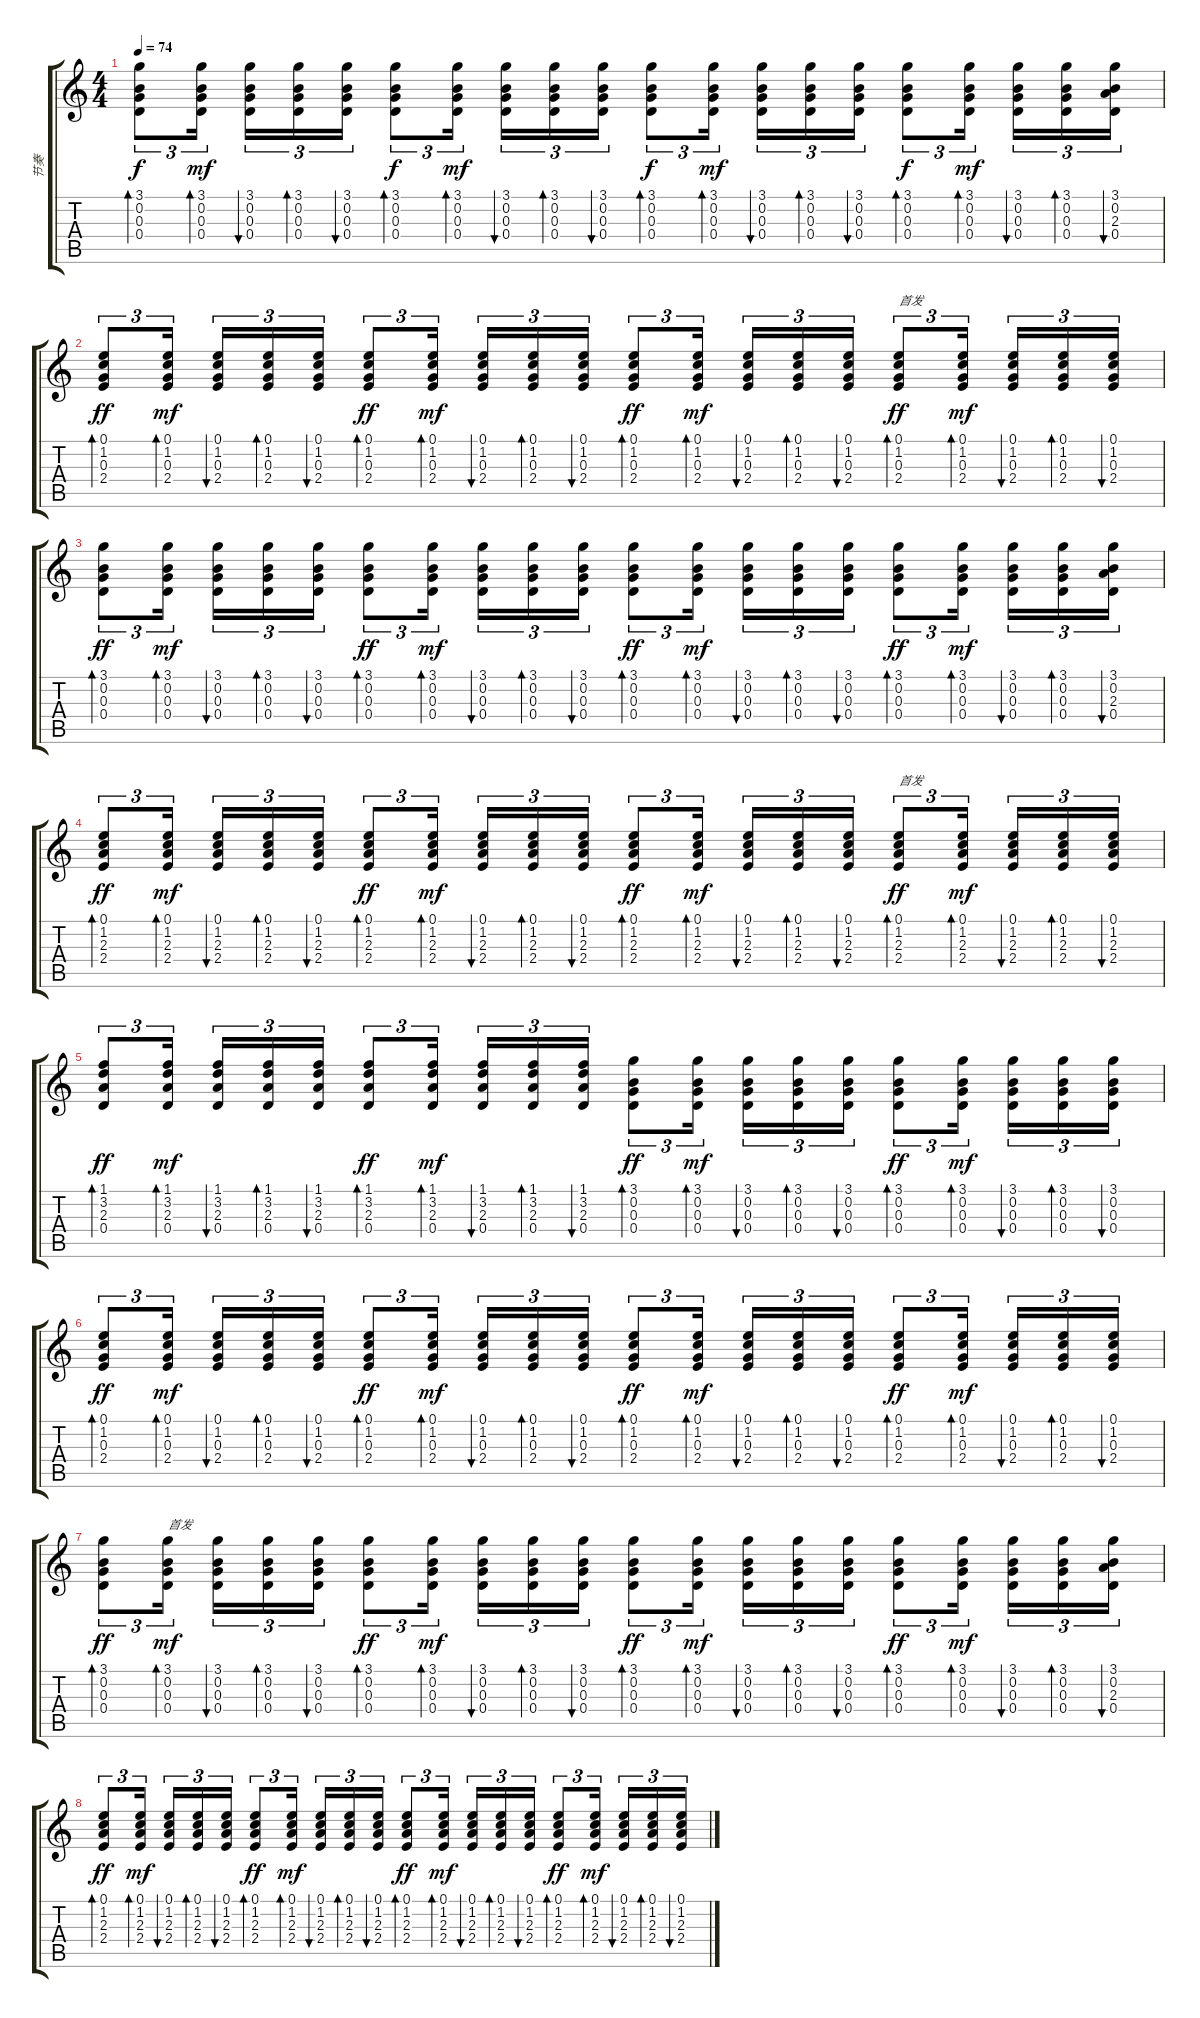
\track ("节奏" "节奏") {instrument acousticguitarsteel}
\staff {score tabs}
\tuning (E4 B3 G3 D3 A2 E2) {hide}
\ts (4 4)
\tempo 74
\clef g2
\ks c
(3.1 0.2 0.3 0.4).8{tu (3 2) bd 60 dy f} (3.1 0.2 0.3 0.4).16{tu (3 2) bd 60 dy mf} (3.1 0.2 0.3 0.4).16{tu (3 2) bu 60} (3.1 0.2 0.3 0.4).16{tu (3 2) bd 60} (3.1 0.2 0.3 0.4).16{tu (3 2) bu 60} (3.1 0.2 0.3 0.4).8{tu (3 2) bd 60 dy f} (3.1 0.2 0.3 0.4).16{tu (3 2) bd 60 dy mf} (3.1 0.2 0.3 0.4).16{tu (3 2) bu 60} (3.1 0.2 0.3 0.4).16{tu (3 2) bd 60} (3.1 0.2 0.3 0.4).16{tu (3 2) bu 60} (3.1 0.2 0.3 0.4).8{tu (3 2) bd 60 dy f} (3.1 0.2 0.3 0.4).16{tu (3 2) bd 60 dy mf} (3.1 0.2 0.3 0.4).16{tu (3 2) bu 60} (3.1 0.2 0.3 0.4).16{tu (3 2) bd 60} (3.1 0.2 0.3 0.4).16{tu (3 2) bu 60} (3.1 0.2 0.3 0.4).8{tu (3 2) bd 60 dy f} (3.1 0.2 0.3 0.4).16{tu (3 2) bd 60 dy mf} (3.1 0.2 0.3 0.4).16{tu (3 2) bu 60} (3.1 0.2 0.3 0.4).16{tu (3 2) bd 60} (3.1 0.2 2.3 0.4).16{tu (3 2) bu 60} |
(0.1 1.2 0.3 2.4).8{tu (3 2) bd 60 dy ff} (0.1 1.2 0.3 2.4).16{tu (3 2) bd 60 dy mf} (0.1 1.2 0.3 2.4).16{tu (3 2) bu 60} (0.1 1.2 0.3 2.4).16{tu (3 2) bd 60} (0.1 1.2 0.3 2.4).16{tu (3 2) bu 60} (0.1 1.2 0.3 2.4).8{tu (3 2) bd 60 dy ff} (0.1 1.2 0.3 2.4).16{tu (3 2) bd 60 dy mf} (0.1 1.2 0.3 2.4).16{tu (3 2) bu 60} (0.1 1.2 0.3 2.4).16{tu (3 2) bd 60} (0.1 1.2 0.3 2.4).16{tu (3 2) bu 60} (0.1 1.2 0.3 2.4).8{tu (3 2) bd 60 dy ff} (0.1 1.2 0.3 2.4).16{tu (3 2) bd 60 dy mf} (0.1 1.2 0.3 2.4).16{tu (3 2) bu 60} (0.1 1.2 0.3 2.4).16{tu (3 2) bd 60} (0.1 1.2 0.3 2.4).16{tu (3 2) bu 60} (0.1 1.2 0.3 2.4).8{tu (3 2) bd 60 txt "首发" dy ff} (0.1 1.2 0.3 2.4).16{tu (3 2) bd 60 dy mf} (0.1 1.2 0.3 2.4).16{tu (3 2) bu 60} (0.1 1.2 0.3 2.4).16{tu (3 2) bd 60} (0.1 1.2 0.3 2.4).16{tu (3 2) bu 60} |
(3.1 0.2 0.3 0.4).8{tu (3 2) bd 60 dy ff} (3.1 0.2 0.3 0.4).16{tu (3 2) bd 60 dy mf} (3.1 0.2 0.3 0.4).16{tu (3 2) bu 60} (3.1 0.2 0.3 0.4).16{tu (3 2) bd 60} (3.1 0.2 0.3 0.4).16{tu (3 2) bu 60} (3.1 0.2 0.3 0.4).8{tu (3 2) bd 60 dy ff} (3.1 0.2 0.3 0.4).16{tu (3 2) bd 60 dy mf} (3.1 0.2 0.3 0.4).16{tu (3 2) bu 60} (3.1 0.2 0.3 0.4).16{tu (3 2) bd 60} (3.1 0.2 0.3 0.4).16{tu (3 2) bu 60} (3.1 0.2 0.3 0.4).8{tu (3 2) bd 60 dy ff} (3.1 0.2 0.3 0.4).16{tu (3 2) bd 60 dy mf} (3.1 0.2 0.3 0.4).16{tu (3 2) bu 60} (3.1 0.2 0.3 0.4).16{tu (3 2) bd 60} (3.1 0.2 0.3 0.4).16{tu (3 2) bu 60} (3.1 0.2 0.3 0.4).8{tu (3 2) bd 60 dy ff} (3.1 0.2 0.3 0.4).16{tu (3 2) bd 60 dy mf} (3.1 0.2 0.3 0.4).16{tu (3 2) bu 60} (3.1 0.2 0.3 0.4).16{tu (3 2) bd 60} (3.1 0.2 2.3 0.4).16{tu (3 2) bu 60} |
(0.1 1.2 2.3 2.4).8{tu (3 2) bd 60 dy ff} (0.1 1.2 2.3 2.4).16{tu (3 2) bd 60 dy mf} (0.1 1.2 2.3 2.4).16{tu (3 2) bu 60} (0.1 1.2 2.3 2.4).16{tu (3 2) bd 60} (0.1 1.2 2.3 2.4).16{tu (3 2) bu 60} (0.1 1.2 2.3 2.4).8{tu (3 2) bd 60 dy ff} (0.1 1.2 2.3 2.4).16{tu (3 2) bd 60 dy mf} (0.1 1.2 2.3 2.4).16{tu (3 2) bu 60} (0.1 1.2 2.3 2.4).16{tu (3 2) bd 60} (0.1 1.2 2.3 2.4).16{tu (3 2) bu 60} (0.1 1.2 2.3 2.4).8{tu (3 2) bd 60 dy ff} (0.1 1.2 2.3 2.4).16{tu (3 2) bd 60 dy mf} (0.1 1.2 2.3 2.4).16{tu (3 2) bu 60} (0.1 1.2 2.3 2.4).16{tu (3 2) bd 60} (0.1 1.2 2.3 2.4).16{tu (3 2) bu 60} (0.1 1.2 2.3 2.4).8{tu (3 2) bd 60 txt "首发" dy ff} (0.1 1.2 2.3 2.4).16{tu (3 2) bd 60 dy mf} (0.1 1.2 2.3 2.4).16{tu (3 2) bu 60} (0.1 1.2 2.3 2.4).16{tu (3 2) bd 60} (0.1 1.2 2.3 2.4).16{tu (3 2) bu 60} |
(1.1 3.2 2.3 0.4).8{tu (3 2) bd 60 dy ff} (1.1 3.2 2.3 0.4).16{tu (3 2) bd 60 dy mf} (1.1 3.2 2.3 0.4).16{tu (3 2) bu 60} (1.1 3.2 2.3 0.4).16{tu (3 2) bd 60} (1.1 3.2 2.3 0.4).16{tu (3 2) bu 60} (1.1 3.2 2.3 0.4).8{tu (3 2) bd 60 dy ff} (1.1 3.2 2.3 0.4).16{tu (3 2) bd 60 dy mf} (1.1 3.2 2.3 0.4).16{tu (3 2) bu 60} (1.1 3.2 2.3 0.4).16{tu (3 2) bd 60} (1.1 3.2 2.3 0.4).16{tu (3 2) bu 60} (3.1 0.2 0.3 0.4).8{tu (3 2) bd 60 dy ff} (3.1 0.2 0.3 0.4).16{tu (3 2) bd 60 dy mf} (3.1 0.2 0.3 0.4).16{tu (3 2) bu 60} (3.1 0.2 0.3 0.4).16{tu (3 2) bd 60} (3.1 0.2 0.3 0.4).16{tu (3 2) bu 60} (3.1 0.2 0.3 0.4).8{tu (3 2) bd 60 dy ff} (3.1 0.2 0.3 0.4).16{tu (3 2) bd 60 dy mf} (3.1 0.2 0.3 0.4).16{tu (3 2) bu 60} (3.1 0.2 0.3 0.4).16{tu (3 2) bd 60} (3.1 0.2 0.3 0.4).16{tu (3 2) bu 60} |
(0.1 1.2 0.3 2.4).8{tu (3 2) bd 60 dy ff} (0.1 1.2 0.3 2.4).16{tu (3 2) bd 60 dy mf} (0.1 1.2 0.3 2.4).16{tu (3 2) bu 60} (0.1 1.2 0.3 2.4).16{tu (3 2) bd 60} (0.1 1.2 0.3 2.4).16{tu (3 2) bu 60} (0.1 1.2 0.3 2.4).8{tu (3 2) bd 60 dy ff} (0.1 1.2 0.3 2.4).16{tu (3 2) bd 60 dy mf} (0.1 1.2 0.3 2.4).16{tu (3 2) bu 60} (0.1 1.2 0.3 2.4).16{tu (3 2) bd 60} (0.1 1.2 0.3 2.4).16{tu (3 2) bu 60} (0.1 1.2 0.3 2.4).8{tu (3 2) bd 60 dy ff} (0.1 1.2 0.3 2.4).16{tu (3 2) bd 60 dy mf} (0.1 1.2 0.3 2.4).16{tu (3 2) bu 60} (0.1 1.2 0.3 2.4).16{tu (3 2) bd 60} (0.1 1.2 0.3 2.4).16{tu (3 2) bu 60} (0.1 1.2 0.3 2.4).8{tu (3 2) bd 60 dy ff} (0.1 1.2 0.3 2.4).16{tu (3 2) bd 60 dy mf} (0.1 1.2 0.3 2.4).16{tu (3 2) bu 60} (0.1 1.2 0.3 2.4).16{tu (3 2) bd 60} (0.1 1.2 0.3 2.4).16{tu (3 2) bu 60} |
(3.1 0.2 0.3 0.4).8{tu (3 2) bd 60 dy ff} (3.1 0.2 0.3 0.4).16{tu (3 2) bd 60 txt "首发" dy mf} (3.1 0.2 0.3 0.4).16{tu (3 2) bu 60} (3.1 0.2 0.3 0.4).16{tu (3 2) bd 60} (3.1 0.2 0.3 0.4).16{tu (3 2) bu 60} (3.1 0.2 0.3 0.4).8{tu (3 2) bd 60 dy ff} (3.1 0.2 0.3 0.4).16{tu (3 2) bd 60 dy mf} (3.1 0.2 0.3 0.4).16{tu (3 2) bu 60} (3.1 0.2 0.3 0.4).16{tu (3 2) bd 60} (3.1 0.2 0.3 0.4).16{tu (3 2) bu 60} (3.1 0.2 0.3 0.4).8{tu (3 2) bd 60 dy ff} (3.1 0.2 0.3 0.4).16{tu (3 2) bd 60 dy mf} (3.1 0.2 0.3 0.4).16{tu (3 2) bu 60} (3.1 0.2 0.3 0.4).16{tu (3 2) bd 60} (3.1 0.2 0.3 0.4).16{tu (3 2) bu 60} (3.1 0.2 0.3 0.4).8{tu (3 2) bd 60 dy ff} (3.1 0.2 0.3 0.4).16{tu (3 2) bd 60 dy mf} (3.1 0.2 0.3 0.4).16{tu (3 2) bu 60} (3.1 0.2 0.3 0.4).16{tu (3 2) bd 60} (3.1 0.2 2.3 0.4).16{tu (3 2) bu 60} |
(0.1 1.2 2.3 2.4).8{tu (3 2) bd 60 dy ff} (0.1 1.2 2.3 2.4).16{tu (3 2) bd 60 dy mf} (0.1 1.2 2.3 2.4).16{tu (3 2) bu 60} (0.1 1.2 2.3 2.4).16{tu (3 2) bd 60} (0.1 1.2 2.3 2.4).16{tu (3 2) bu 60} (0.1 1.2 2.3 2.4).8{tu (3 2) bd 60 dy ff} (0.1 1.2 2.3 2.4).16{tu (3 2) bd 60 dy mf} (0.1 1.2 2.3 2.4).16{tu (3 2) bu 60} (0.1 1.2 2.3 2.4).16{tu (3 2) bd 60} (0.1 1.2 2.3 2.4).16{tu (3 2) bu 60} (0.1 1.2 2.3 2.4).8{tu (3 2) bd 60 dy ff} (0.1 1.2 2.3 2.4).16{tu (3 2) bd 60 dy mf} (0.1 1.2 2.3 2.4).16{tu (3 2) bu 60} (0.1 1.2 2.3 2.4).16{tu (3 2) bd 60} (0.1 1.2 2.3 2.4).16{tu (3 2) bu 60} (0.1 1.2 2.3 2.4).8{tu (3 2) bd 60 dy ff} (0.1 1.2 2.3 2.4).16{tu (3 2) bd 60 dy mf} (0.1 1.2 2.3 2.4).16{tu (3 2) bu 60} (0.1 1.2 2.3 2.4).16{tu (3 2) bd 60} (0.1 1.2 2.3 2.4).16{tu (3 2) bu 60}
